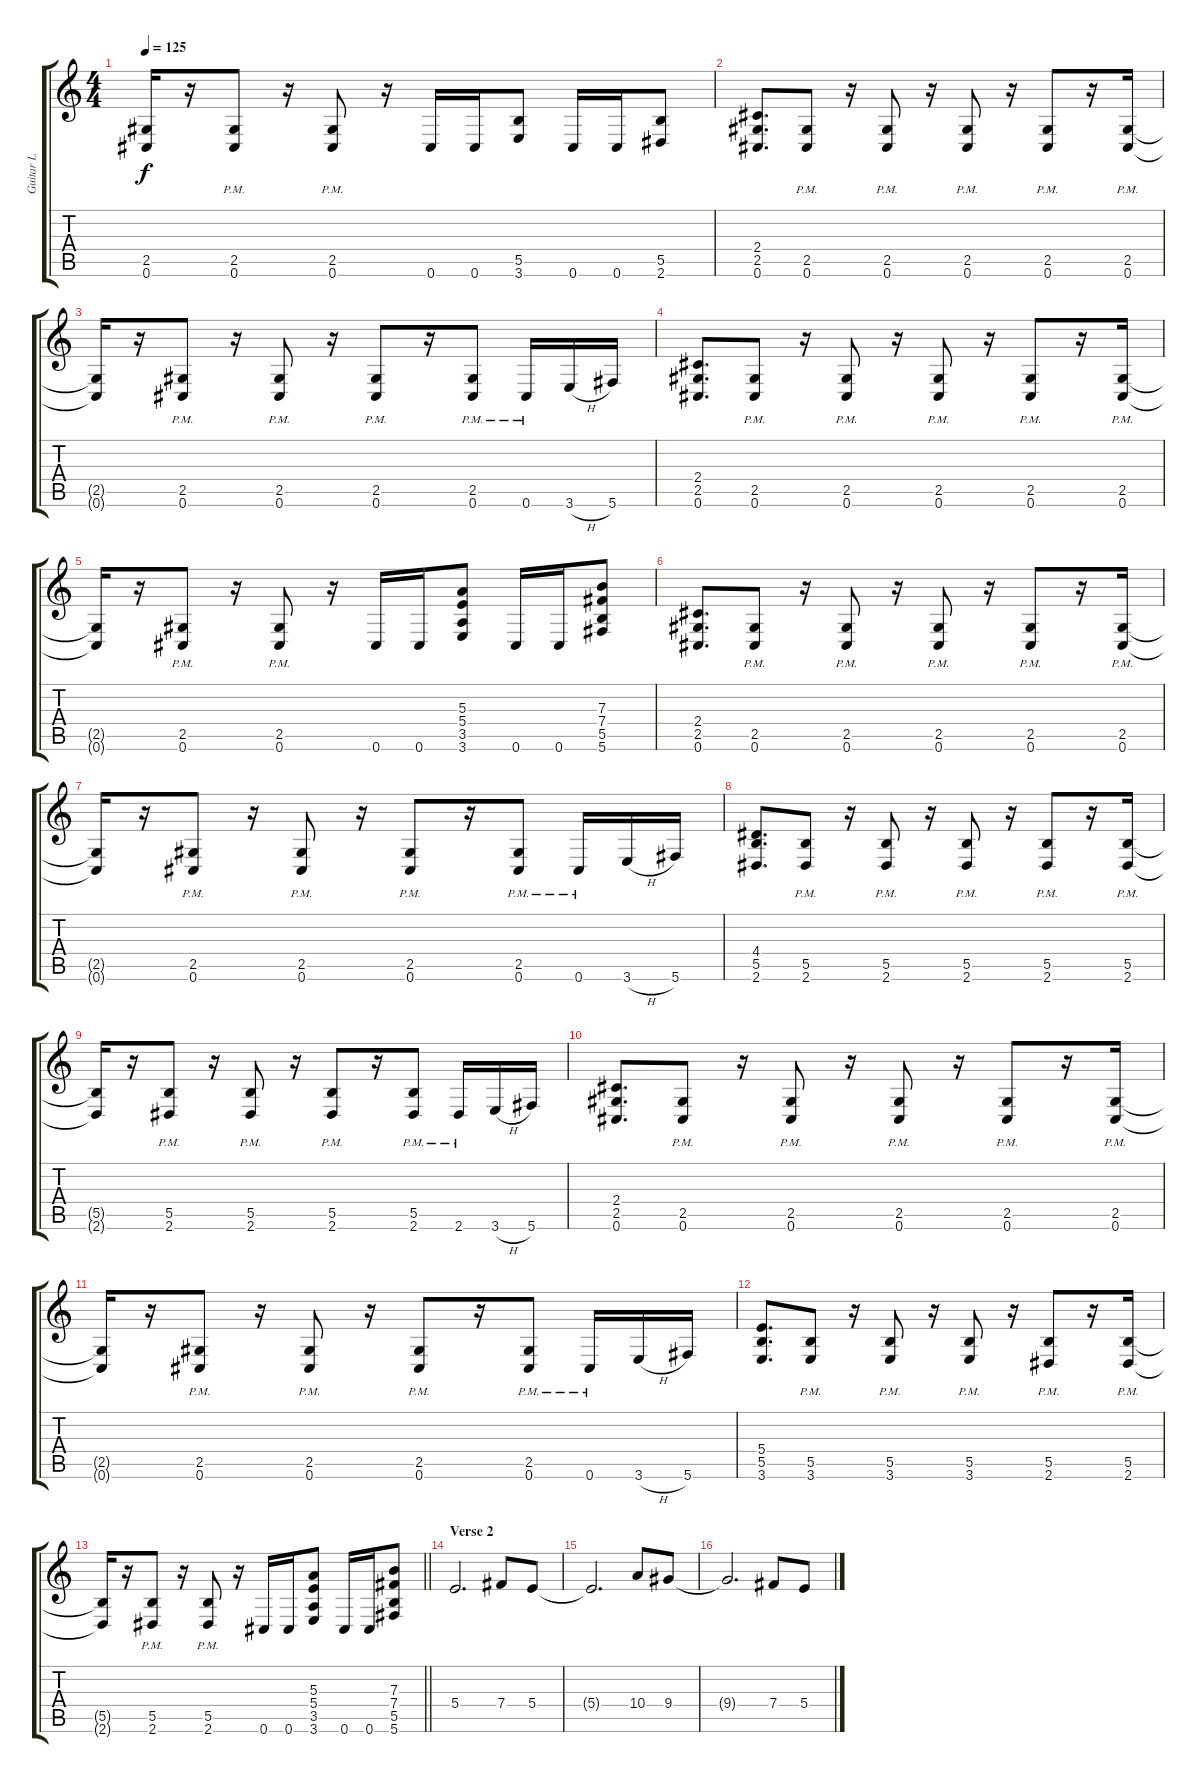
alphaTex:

\track ("Guitar L" "Guitar L") {instrument distortionguitar}
\staff {score tabs}
\tuning (Db4 Ab3 E3 B2 Gb2 Db2) {hide}
\ts (4 4)
\tempo 125
\clef g2
\ks c
(2.5{t} 0.6{t}).16{dy f} r.16 (2.5{pm} 0.6{pm}).8 r.16 (2.5{pm} 0.6{pm}).8 r.16 0.6.16 0.6.16 (5.5 3.6).8 0.6.16 0.6.16 (5.5 2.6).8 |
(2.4 2.5 0.6).8{d} (2.5{pm} 0.6{pm}).8 r.16 (2.5{pm} 0.6{pm}).8 r.16 (2.5{pm} 0.6{pm}).8 r.16 (2.5{pm} 0.6{pm}).8 r.16 (2.5{pm} 0.6{pm}).16 |
(2.5{t} 0.6{t}).16 r.16 (2.5{pm} 0.6{pm}).8 r.16 (2.5{pm} 0.6{pm}).8 r.16 (2.5{pm} 0.6{pm}).8 r.16 (2.5{pm} 0.6{pm}).8 0.6{pm}.16 3.6{h}.16 5.6.16 |
(2.4 2.5 0.6).8{d} (2.5{pm} 0.6{pm}).8 r.16 (2.5{pm} 0.6{pm}).8 r.16 (2.5{pm} 0.6{pm}).8 r.16 (2.5{pm} 0.6{pm}).8 r.16 (2.5{pm} 0.6{pm}).16 |
(2.5{t} 0.6{t}).16 r.16 (2.5{pm} 0.6{pm}).8 r.16 (2.5{pm} 0.6{pm}).8 r.16 0.6.16 0.6.16 (5.3 5.4 3.5 3.6).8 0.6.16 0.6.16 (7.3 7.4 5.5 5.6).8 |
(2.4 2.5 0.6).8{d} (2.5{pm} 0.6{pm}).8 r.16 (2.5{pm} 0.6{pm}).8 r.16 (2.5{pm} 0.6{pm}).8 r.16 (2.5{pm} 0.6{pm}).8 r.16 (2.5{pm} 0.6{pm}).16 |
(2.5{t} 0.6{t}).16 r.16 (2.5{pm} 0.6{pm}).8 r.16 (2.5{pm} 0.6{pm}).8 r.16 (2.5{pm} 0.6{pm}).8 r.16 (2.5{pm} 0.6{pm}).8 0.6{pm}.16 3.6{h}.16 5.6.16 |
(4.4 5.5 2.6).8{d} (5.5{pm} 2.6{pm}).8 r.16 (5.5{pm} 2.6{pm}).8 r.16 (5.5{pm} 2.6{pm}).8 r.16 (5.5{pm} 2.6{pm}).8 r.16 (5.5{pm} 2.6{pm}).16 |
(5.5{t} 2.6{t}).16 r.16 (5.5{pm} 2.6{pm}).8 r.16 (5.5{pm} 2.6{pm}).8 r.16 (5.5{pm} 2.6{pm}).8 r.16 (5.5{pm} 2.6{pm}).8 2.6{pm}.16 3.6{h}.16 5.6.16 |
(2.4 2.5 0.6).8{d} (2.5{pm} 0.6{pm}).8 r.16 (2.5{pm} 0.6{pm}).8 r.16 (2.5{pm} 0.6{pm}).8 r.16 (2.5{pm} 0.6{pm}).8 r.16 (2.5{pm} 0.6{pm}).16 |
(2.5{t} 0.6{t}).16 r.16 (2.5{pm} 0.6{pm}).8 r.16 (2.5{pm} 0.6{pm}).8 r.16 (2.5{pm} 0.6{pm}).8 r.16 (2.5{pm} 0.6{pm}).8 0.6{pm}.16 3.6{h}.16 5.6.16 |
(5.4 5.5 3.6).8{d} (5.5{pm} 3.6{pm}).8 r.16 (5.5{pm} 3.6{pm}).8 r.16 (5.5{pm} 3.6{pm}).8 r.16 (5.5{pm} 2.6{pm}).8 r.16 (5.5{pm} 2.6{pm}).16 |
\barLineRight lightlight
(5.5{t} 2.6{t}).16 r.16 (5.5{pm} 2.6{pm}).8 r.16 (5.5{pm} 2.6{pm}).8 r.16 0.6.16 0.6.16 (5.3 5.4 3.5 3.6).8 0.6.16 0.6.16 (7.3 7.4 5.5 5.6).8 |
\section ("" "Verse 2")
5.4.2{d} 7.4.8 5.4.8 |
5.4{t}.2{d} 10.4.8 9.4.8 |
9.4{t}.2{d} 7.4.8 5.4.8
